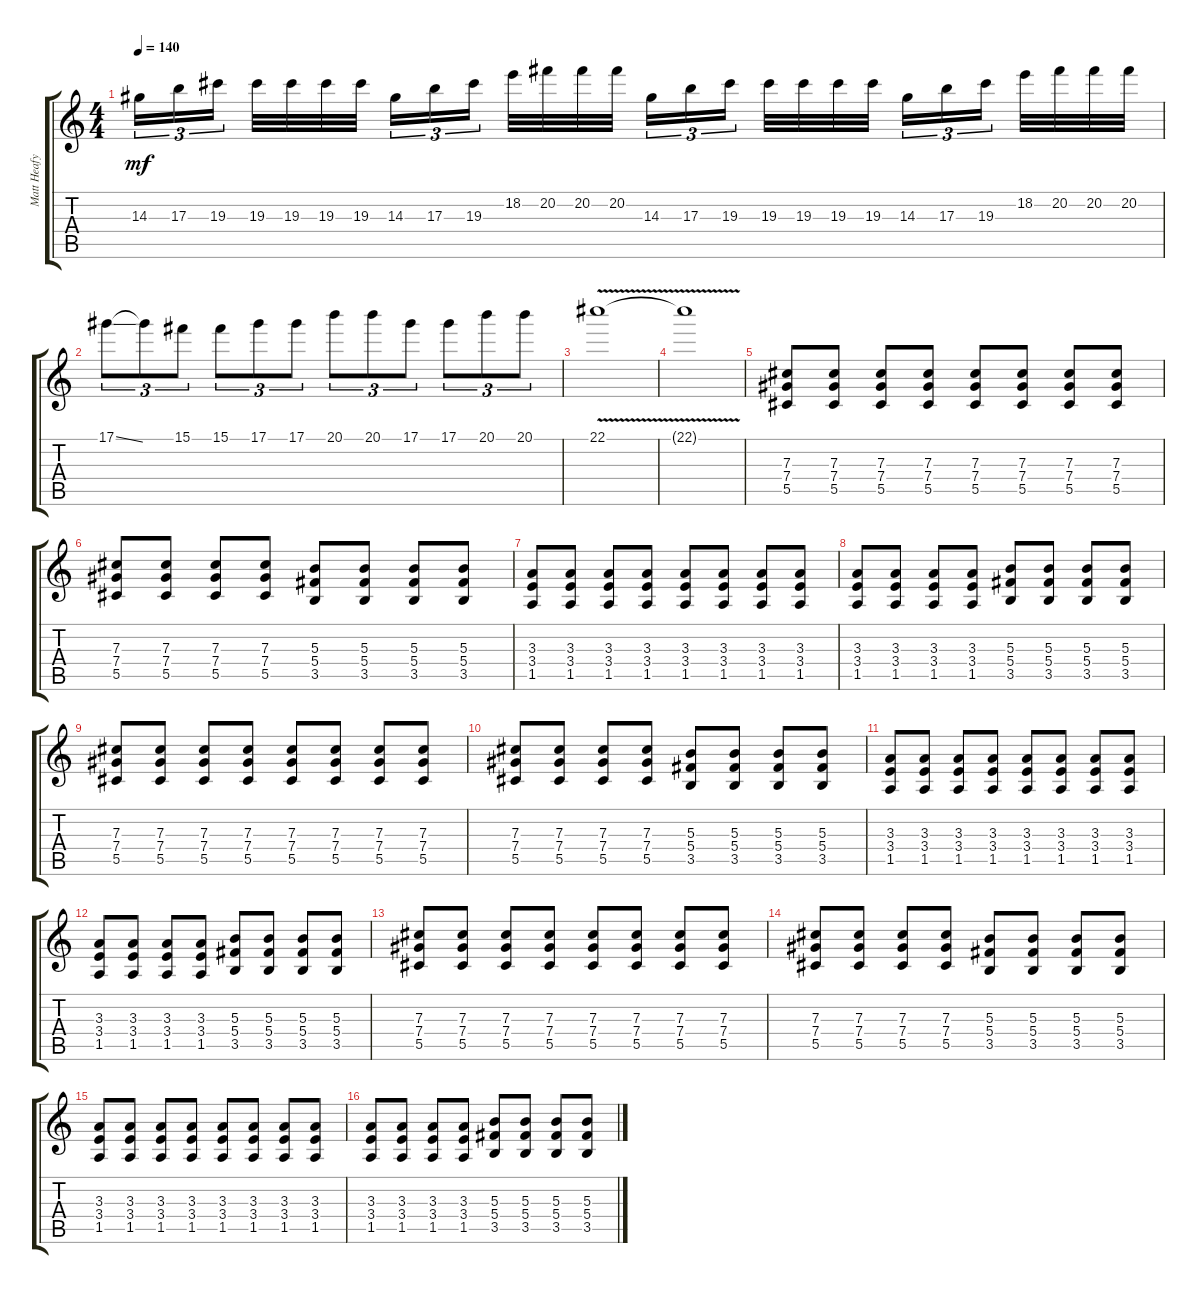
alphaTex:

\track ("Matt Heafy" "Matt Heafy") {instrument distortionguitar}
\staff {score tabs}
\tuning (Eb4 Bb3 Gb3 Db3 Ab2 Db2) {hide}
\ts (4 4)
\tempo 140
\clef g2
\ks c
14.3.16{tu (3 2) dy mf} 17.3.16{tu (3 2)} 19.3.16{tu (3 2)} 19.3.32 19.3.32 19.3.32 19.3.32 14.3.16{tu (3 2)} 17.3.16{tu (3 2)} 19.3.16{tu (3 2)} 18.2.32 20.2.32 20.2.32 20.2.32 14.3.16{tu (3 2)} 17.3.16{tu (3 2)} 19.3.16{tu (3 2)} 19.3.32 19.3.32 19.3.32 19.3.32 14.3.16{tu (3 2)} 17.3.16{tu (3 2)} 19.3.16{tu (3 2)} 18.2.32 20.2.32 20.2.32 20.2.32 |
17.1{ss}.8{tu (3 2)} 17.1{t}.8{tu (3 2)} 15.1.8{tu (3 2)} 15.1.8{tu (3 2)} 17.1.8{tu (3 2)} 17.1.8{tu (3 2)} 20.1.8{tu (3 2)} 20.1.8{tu (3 2)} 17.1.8{tu (3 2)} 17.1.8{tu (3 2)} 20.1.8{tu (3 2)} 20.1.8{tu (3 2)} |
22.1{v}.1 |
22.1{v t}.1 |
(7.3 7.4 5.5).8 (7.3 7.4 5.5).8 (7.3 7.4 5.5).8 (7.3 7.4 5.5).8 (7.3 7.4 5.5).8 (7.3 7.4 5.5).8 (7.3 7.4 5.5).8 (7.3 7.4 5.5).8 |
(7.3 7.4 5.5).8 (7.3 7.4 5.5).8 (7.3 7.4 5.5).8 (7.3 7.4 5.5).8 (5.3 5.4 3.5).8 (5.3 5.4 3.5).8 (5.3 5.4 3.5).8 (5.3 5.4 3.5).8 |
(3.3 3.4 1.5).8 (3.3 3.4 1.5).8 (3.3 3.4 1.5).8 (3.3 3.4 1.5).8 (3.3 3.4 1.5).8 (3.3 3.4 1.5).8 (3.3 3.4 1.5).8 (3.3 3.4 1.5).8 |
(3.3 3.4 1.5).8 (3.3 3.4 1.5).8 (3.3 3.4 1.5).8 (3.3 3.4 1.5).8 (5.3 5.4 3.5).8 (5.3 5.4 3.5).8 (5.3 5.4 3.5).8 (5.3 5.4 3.5).8 |
(7.3 7.4 5.5).8 (7.3 7.4 5.5).8 (7.3 7.4 5.5).8 (7.3 7.4 5.5).8 (7.3 7.4 5.5).8 (7.3 7.4 5.5).8 (7.3 7.4 5.5).8 (7.3 7.4 5.5).8 |
(7.3 7.4 5.5).8 (7.3 7.4 5.5).8 (7.3 7.4 5.5).8 (7.3 7.4 5.5).8 (5.3 5.4 3.5).8 (5.3 5.4 3.5).8 (5.3 5.4 3.5).8 (5.3 5.4 3.5).8 |
(3.3 3.4 1.5).8 (3.3 3.4 1.5).8 (3.3 3.4 1.5).8 (3.3 3.4 1.5).8 (3.3 3.4 1.5).8 (3.3 3.4 1.5).8 (3.3 3.4 1.5).8 (3.3 3.4 1.5).8 |
(3.3 3.4 1.5).8 (3.3 3.4 1.5).8 (3.3 3.4 1.5).8 (3.3 3.4 1.5).8 (5.3 5.4 3.5).8 (5.3 5.4 3.5).8 (5.3 5.4 3.5).8 (5.3 5.4 3.5).8 |
(7.3 7.4 5.5).8 (7.3 7.4 5.5).8 (7.3 7.4 5.5).8 (7.3 7.4 5.5).8 (7.3 7.4 5.5).8 (7.3 7.4 5.5).8 (7.3 7.4 5.5).8 (7.3 7.4 5.5).8 |
(7.3 7.4 5.5).8 (7.3 7.4 5.5).8 (7.3 7.4 5.5).8 (7.3 7.4 5.5).8 (5.3 5.4 3.5).8 (5.3 5.4 3.5).8 (5.3 5.4 3.5).8 (5.3 5.4 3.5).8 |
(3.3 3.4 1.5).8 (3.3 3.4 1.5).8 (3.3 3.4 1.5).8 (3.3 3.4 1.5).8 (3.3 3.4 1.5).8 (3.3 3.4 1.5).8 (3.3 3.4 1.5).8 (3.3 3.4 1.5).8 |
(3.3 3.4 1.5).8 (3.3 3.4 1.5).8 (3.3 3.4 1.5).8 (3.3 3.4 1.5).8 (5.3 5.4 3.5).8 (5.3 5.4 3.5).8 (5.3 5.4 3.5).8 (5.3 5.4 3.5).8
